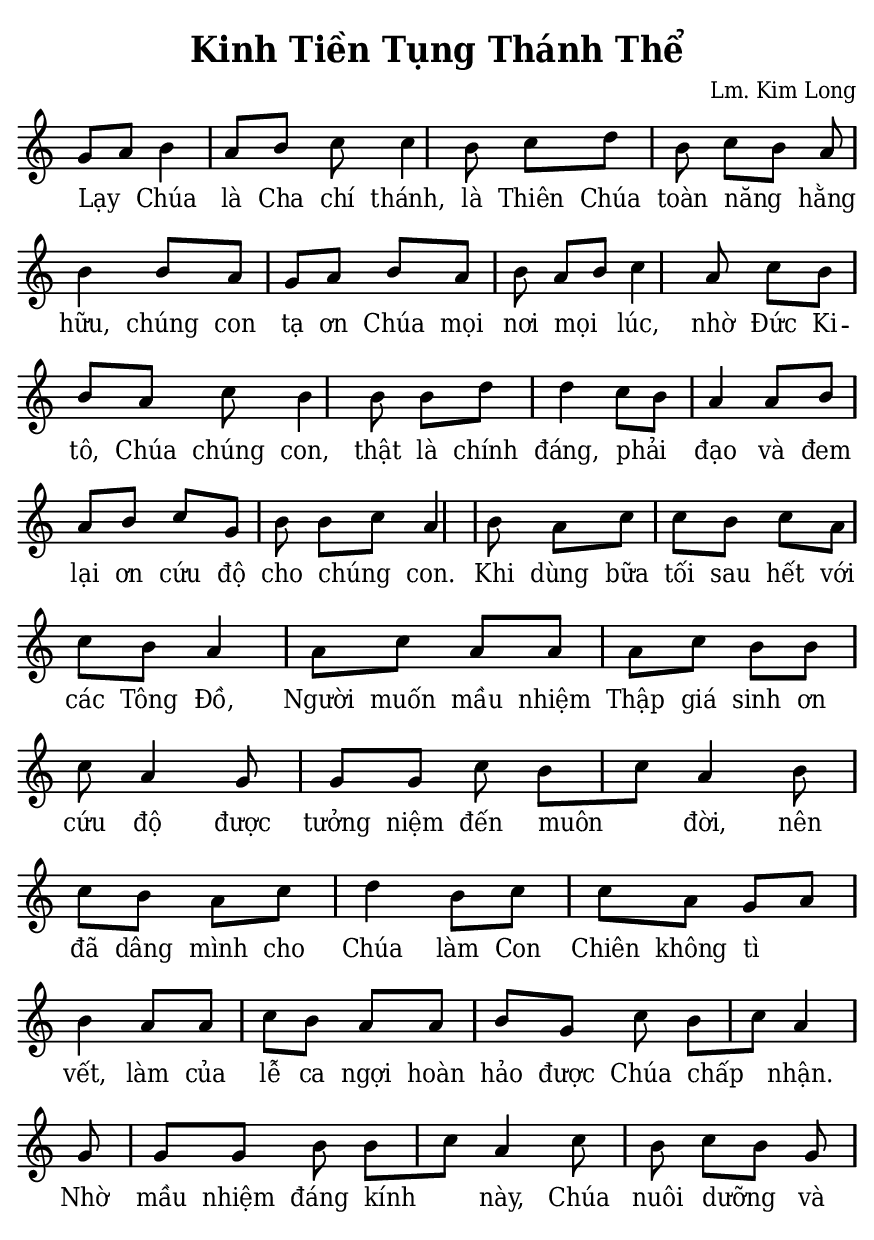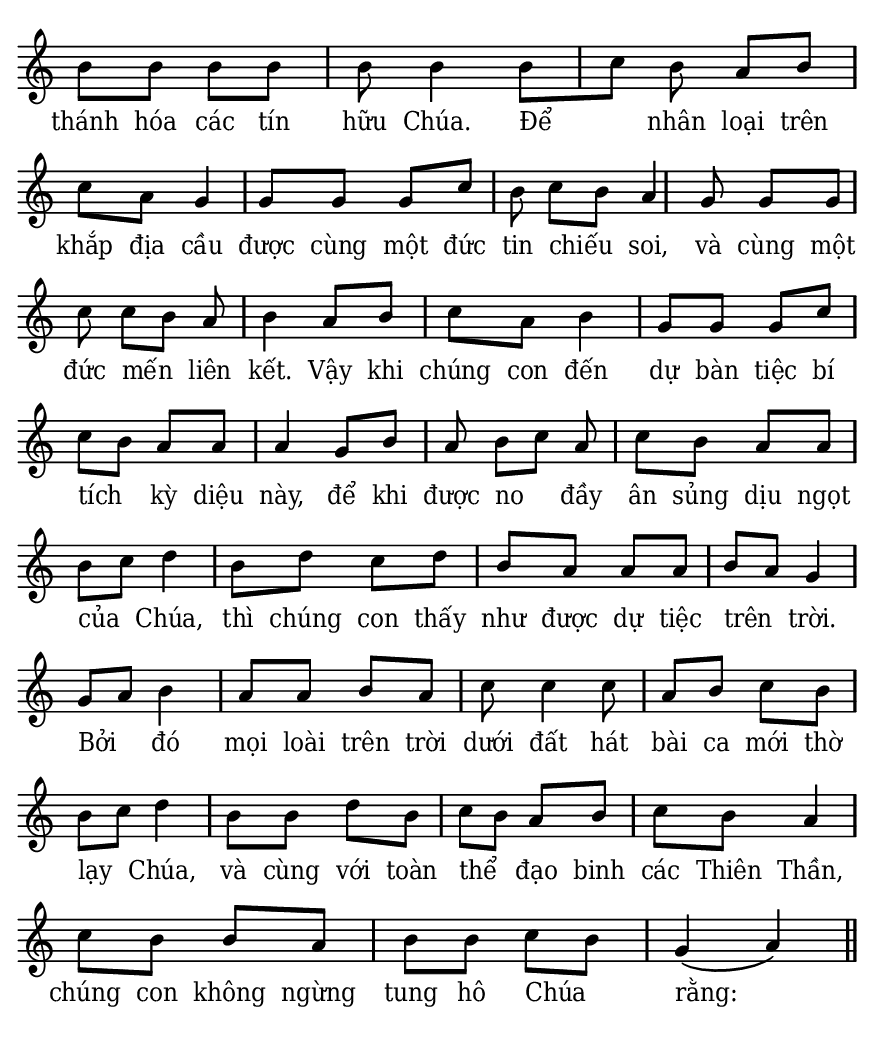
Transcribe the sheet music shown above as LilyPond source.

% Cài đặt chung\
\version "2.22.1"
\include "english.ly"
\include "gregorian.ly"

\header {
  title = "Kinh Tiền Tụng Thánh Thể"
  composer = "Lm. Kim Long"
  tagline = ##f
}

% Nhạc phiên khúc
nhacPhienKhucSop = \relative c'' {
  g8 \hide ([a]) b4 a8 b c c4 b8 c d b c \hide ([b]) a b4
  b8 a g a b a b a \hide ([b]) c4 a8 c b b a
  c b4 b8 b d d4 c8 \hide ([b]) a4 a8 b a b c g
  b b \hide ([c]) a4 \bar "|" b8 a c c b c a c b a4 a8
  c a a a c b b c a4 g8 g
  g c b \hide ([c]) a4 b8 c b a c d4 b8 c c
  a g \hide ([a]) b4 a8 a c b a a b g c b \hide ([c]) a4 \bar "|"
  g8 g g b b \hide ([c]) a4 c8 b c \hide ([b]) g b b b b
  b b4 b8 \hide ([c]) b a b c a g4 g8 g g c b
  c \hide ([b]) a4 g8 g g c c \hide ([b]) a b4 a8 b c a b4
  g8 g g c c \hide ([b]) a a a4 g8 b a b \hide ([c]) a c b a
  a b \hide ([c]) d4 b8 d c d b a a a b \hide ([a]) g4 g8 \hide ([a]) b4
  a8 a b a c c4 c8 a b c b b \hide ([c]) d4 b8 b d
  b c \hide ([b]) a b c b a4 c8 b b a b b c \hide ([b]) g4 (a) \bar "||"
}

% Lời phiên khúc
loiPhienKhucSop = \lyrics {
  Lạy Chúa là Cha chí thánh, là Thiên Chúa toàn năng hằng hữu,
  chúng con tạ ơn Chúa mọi nơi mọi lúc, nhờ Đức Ki -- tô, Chúa chúng con,
  thật là chính đáng, phải đạo và đem lại ơn cứu độ cho chúng con.
  Khi dùng bữa tối sau hết với các Tông Đồ,
  Người muốn mầu nhiệm Thập giá sinh ơn cứu độ được tưởng niệm đến muôn đời,
  nên đã dâng mình cho Chúa làm Con Chiên không tì vết,
  làm của lễ ca ngợi hoàn hảo được Chúa chấp nhận.
  Nhờ mầu nhiệm đáng kính này, Chúa nuôi dưỡng và thánh hóa các tín hữu Chúa.
  Để nhân loại trên khắp địa cầu được cùng một đức tin chiếu soi,
  và cùng một đức mến liên kết.
  Vậy khi chúng con đến dự bàn tiệc bí tích kỳ diệu này,
  để khi được no đầy ân sủng dịu ngọt của Chúa,
  thì chúng con thấy như được dự tiệc trên trời.
  Bởi đó mọi loài trên trời dưới đất hát bài ca mới thờ lạy Chúa,
  và cùng với toàn thể đạo binh các Thiên Thần,
  chúng con không ngừng tung hô Chúa rằng:
}

% Dàn trang
\paper {
  #(set-paper-size "a5")
  top-margin = 3\mm
  bottom-margin = 3\mm
  left-margin = 3\mm
  right-margin = 3\mm
  #(define fonts
	 (make-pango-font-tree "Deja Vu Serif Condensed"
	 		       "Deja Vu Serif Condensed"
			       "Deja Vu Serif Condensed"
			       (/ 20 20)))
  print-page-number = ##f
}

TongNhip = {
  \key c \major \time 2/4
  \set Timing.beamExceptions = #'()
  \set Timing.baseMoment = #(ly:make-moment 1/4)
}

\score {
  \new ChoirStaff <<
    \new Staff \with {
      \remove "Time_signature_engraver"
    }
    <<
      \new Voice = "beSop" {
        \clef treble \TongNhip \nhacPhienKhucSop
      }
      \new Lyrics \lyricsto beSop \loiPhienKhucSop
    >>
  >>
  \layout {
    \override Staff.TimeSignature.transparent = ##t
    \override Lyrics.LyricSpace.minimum-distance = #1.5
    \override Score.BarNumber.break-visibility = ##(#f #f #f)
    \override Score.SpacingSpanner.uniform-stretching = ##t
    \override Score.SpacingSpanner.packed-spacing = ##f
    \set Score.defaultBarType = ""
    \set Score.barAlways = ##t
    ragged-last = ##f
  } 
}
